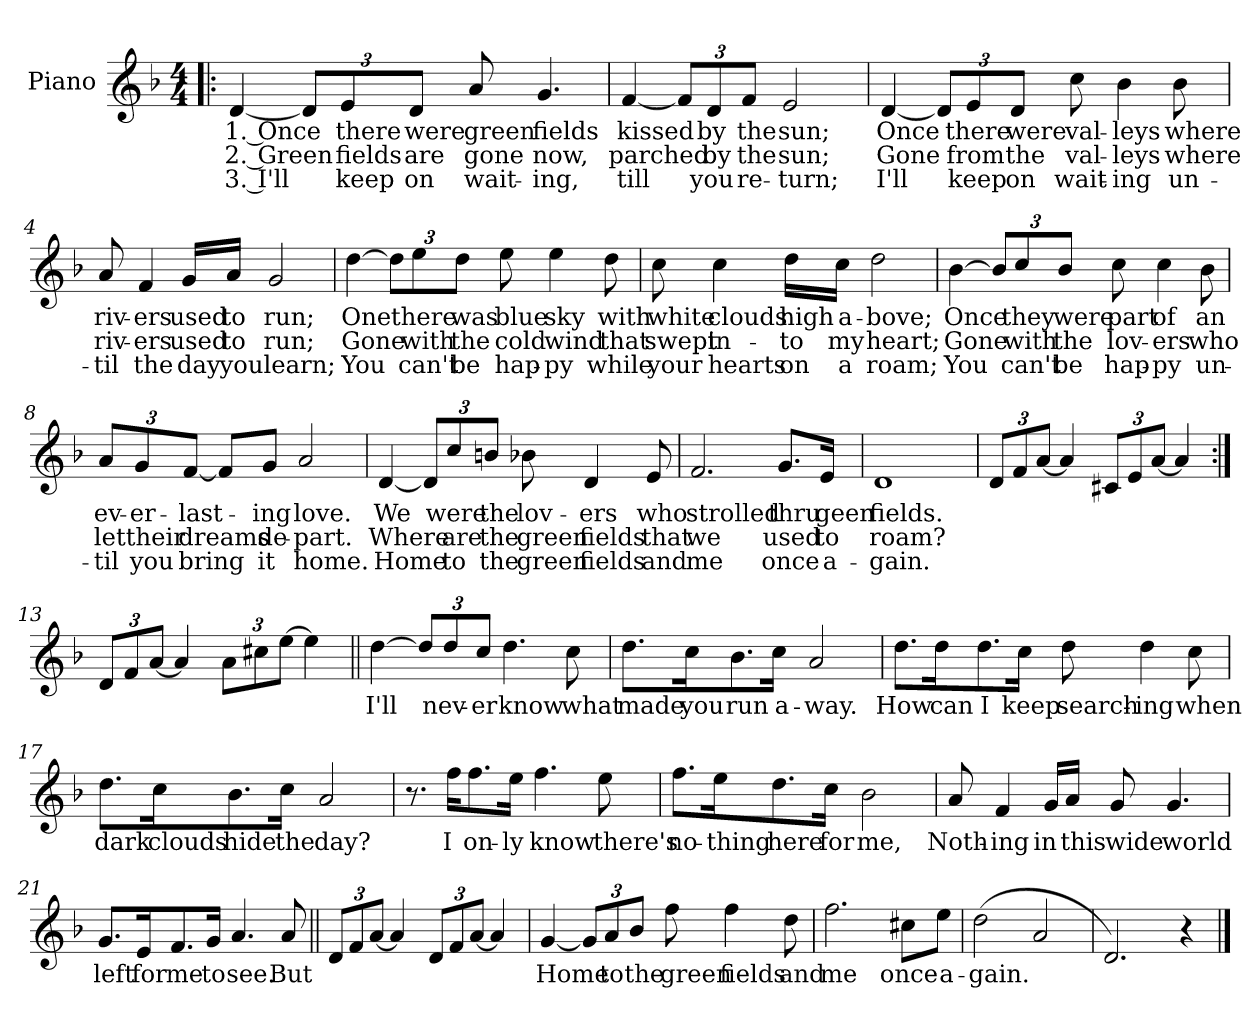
**kern	**text	**text	**text
*part1	*part1	*part1	*part1
*staff1	*staff1	*staff1	*staff1
*I"Piano	*	*	*
*I'Pno.	*	*	*
*clefG2	*	*	*
*k[b-]	*	*	*
*F:	*	*	*
*M4/4	*	*	*
=1!|:	=1!|:	=1!|:	=1!|:
[4d/	1. Once	2. Green	3. I'll
*Xbrackettup	*	*	*
12d/L]	.	.	.
12e/	there	fields	keep
12d/J	were	are	on
8a/	green	gone	wait-
4.g/	fields	now,	-ing,
=2	=2	=2	=2
[4f/	kissed	parched	till
12f/L]	.	.	.
12d/	by	by	you
12f/J	the	the	re-
2e/	sun;	sun;	-turn;
!!LO:LB:g=z
=3	=3	=3	=3
[4d/	Once	Gone	I'll
12d/L]	.	.	.
12e/	there	from	keep
12d/J	were	the	on
8cc\	val-	val-	wait-
4b-\	-leys	-leys	-ing
8b-\	where	where	un-
=4	=4	=4	=4
8a/	riv-	riv-	-til
4f/	-ers	-ers	the
16g/LL	used	used	day
16a/JJ	to	to	you
2g/	run;	run;	learn;
!!LO:LB:g=z
=5	=5	=5	=5
[4dd\	One	Gone	You
12dd\L]	.	.	.
12ee\	there	with	can't
12dd\J	was	the	be
8ee\	blue	cold	hap-
4ee\	sky	wind	-py
8dd\	with	that	while
=6	=6	=6	=6
8cc\	white	swept	your
4cc\	clouds	in-	hearts
16dd\LL	high	-to	on
16cc\JJ	a-	my	a
2dd\	-bove;	heart;	roam;
!!LO:LB:g=z
=7	=7	=7	=7
[4b-\	Once	Gone	You
12b-/L]	.	.	.
12cc/	they	with	can't
12b-/J	were	the	be
8cc\	part	lov-	hap-
4cc\	of	-ers	-py
8b-\	an	who	un-
=8	=8	=8	=8
12a/L	ev-	let	-til
12g/	-er-	their	you
[12f/J	-last-	dreams	bring
8f/L]	.	.	.
8g/J	-ing	de-	it
2a/	love.	-part.	home.
!!LO:LB:g=z
=9	=9	=9	=9
[4d/	We	Where	Home
12d/L]	.	.	.
12cc/	were	are	to
12bn/J	the	the	the
8b-X\	lov-	green	green
4d/	-ers	fields	fields
8e/	who	that	and
=10	=10	=10	=10
2.f/	strolled	we	me
8.g/L	thru	used	once
16e/Jk	geen	to	a-
=11	=11	=11	=11
1d	fields.	roam?	-gain.
!!LO:LB:g=z
=12	=12	=12	=12
12d/L	.	.	.
12f/	.	.	.
[12a/J	.	.	.
4a/]	.	.	.
12c#X/L	.	.	.
12e/	.	.	.
[12a/J	.	.	.
4a/]	.	.	.
=13:|!	=13:|!	=13:|!	=13:|!
12d/L	.	.	.
12f/	.	.	.
[12a/J	.	.	.
4a/]	.	.	.
12a\L	.	.	.
12cc#X\	.	.	.
[12ee\J	.	.	.
4ee\]	.	.	.
=14||	=14||	=14||	=14||
[4dd\	I'll	.	.
12dd/L]	.	.	.
12dd/	nev-	.	.
12cc/J	-er	.	.
4.dd\	know	.	.
8cc\	what	.	.
!!LO:PB:g=z
=15	=15	=15	=15
8.dd\L	made	.	.
16cc\K	you	.	.
8.b-\	run	.	.
16cc\Jk	a-	.	.
2a/	-way.	.	.
=16	=16	=16	=16
8.dd\L	How	.	.
16dd\K	can	.	.
8.dd\	I	.	.
16cc\Jk	keep	.	.
8dd\	search-	.	.
4dd\	-ing	.	.
8cc\	when	.	.
!!LO:LB:g=z
=17	=17	=17	=17
8.dd\L	dark	.	.
16cc\K	clouds	.	.
8.b-\	hide	.	.
16cc\Jk	the	.	.
2a/	day?	.	.
=18	=18	=18	=18
8.r	.	.	.
16ff\KL	I	.	.
8.ff\	on-	.	.
16ee\Jk	-ly	.	.
4.ff\	know	.	.
8ee\	there's	.	.
=19	=19	=19	=19
8.ff\L	no-	.	.
16ee\K	-thing	.	.
8.dd\	here	.	.
16cc\Jk	for	.	.
2b-\	me,	.	.
!!LO:LB:g=z
=20	=20	=20	=20
8a/	Noth-	.	.
4f/	-ing	.	.
16g/LL	in	.	.
16a/JJ	this	.	.
8g/	wide	.	.
4.g/	world	.	.
=21	=21	=21	=21
8.g/L	left	.	.
16e/K	for	.	.
8.f/	me	.	.
16g/Jk	to	.	.
4.a/	see.	.	.
8a/	But	.	.
=22||	=22||	=22||	=22||
12d/L	.	.	.
12f/	.	.	.
[12a/J	.	.	.
4a/]	.	.	.
12d/L	.	.	.
12f/	.	.	.
[12a/J	.	.	.
4a/]	.	.	.
!!LO:LB:g=z
=23	=23	=23	=23
[4g/	Home	.	.
12g/L]	.	.	.
12a/	to	.	.
12b-/J	the	.	.
8ff\	green	.	.
4ff\	fields	.	.
8dd\	and	.	.
=24	=24	=24	=24
2.ff\	me	.	.
8cc#X\L	once	.	.
8ee\J	a-	.	.
=25	=25	=25	=25
(2dd\	-gain.	.	.
2a/	.	.	.
=26	=26	=26	=26
2.d/)	.	.	.
4r	.	.	.
==	==	==	==
*-	*-	*-	*-
